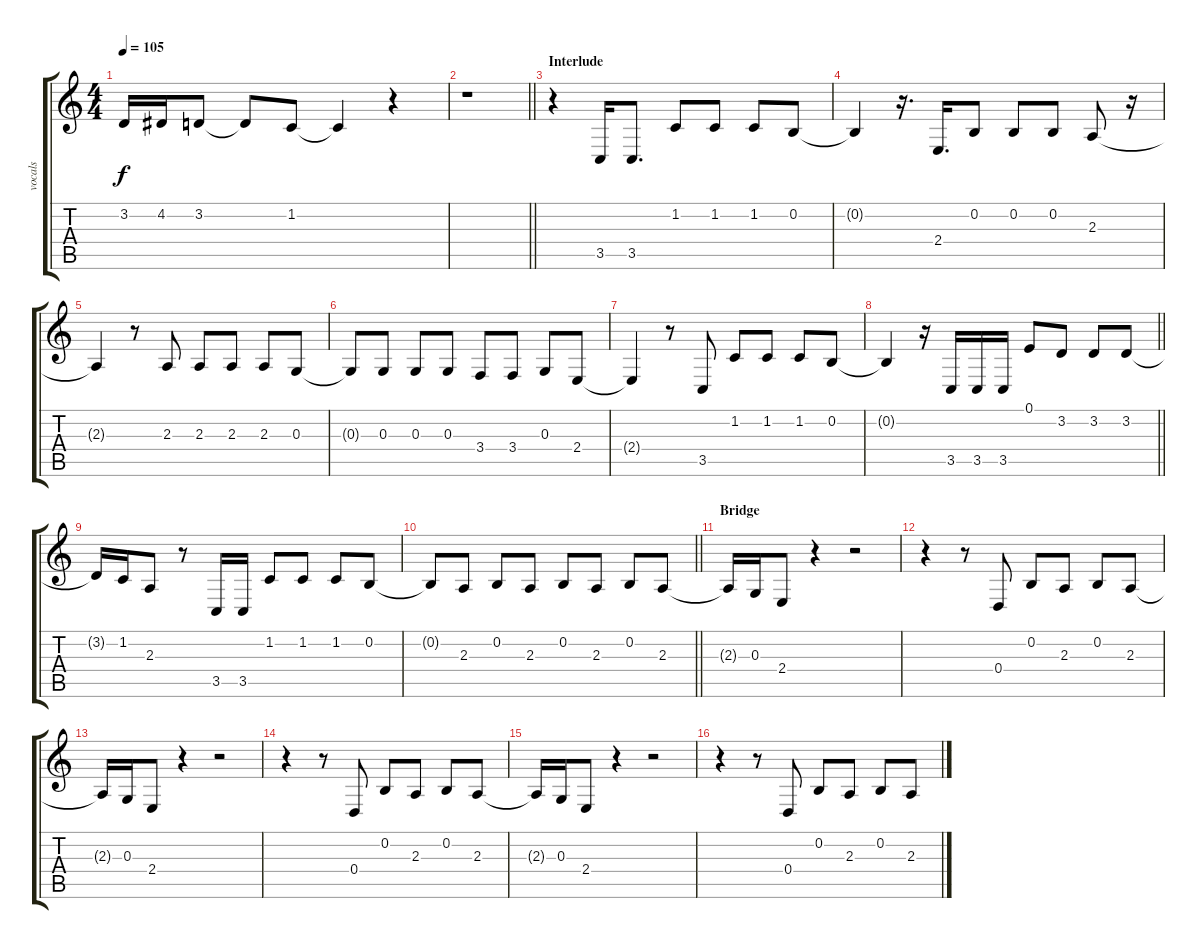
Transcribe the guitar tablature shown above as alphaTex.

\track ("vocals" "vocals") {instrument altosax}
\staff {score tabs}
\tuning (E4 B3 G3 D3 A2 E2) {hide}
\ts (4 4)
\tempo 105
\clef g2
\ks c
3.2{t}.16{dy f} 4.2.16 3.2.8 3.2{t}.8 1.2.8 1.2{t}.4 r.4 |
\barLineRight lightlight
r.1 |
\section ("" "Interlude")
r.4 3.5.16 3.5.8{d} 1.2.8 1.2.8 1.2.8 0.2.8 |
0.2{t}.4 r.16{d} 2.4.16{d} 0.2.8 0.2.8 0.2.8 2.3.8 r.16 |
2.3{t}.4 r.8 2.3.8 2.3.8 2.3.8 2.3.8 0.3.8 |
0.3{t}.8 0.3.8 0.3.8 0.3.8 3.4.8 3.4.8 0.3.8 2.4.8 |
2.4{t}.4 r.8 3.5.8 1.2.8 1.2.8 1.2.8 0.2.8 |
\barLineRight lightlight
0.2{t}.4 r.16 3.5.16 3.5.16 3.5.16 0.1.8 3.2.8 3.2.8 3.2.8 |
3.2{t}.16 1.2.16 2.3.8 r.8 3.5.16 3.5.16 1.2.8 1.2.8 1.2.8 0.2.8 |
\barLineRight lightlight
0.2{t}.8 2.3.8 0.2.8 2.3.8 0.2.8 2.3.8 0.2.8 2.3.8 |
\section ("" "Bridge")
2.3{t}.16 0.3.16 2.4.8 r.4 r.2 |
r.4 r.8 0.4.8 0.2.8 2.3.8 0.2.8 2.3.8 |
2.3{t}.16 0.3.16 2.4.8 r.4 r.2 |
r.4 r.8 0.4.8 0.2.8 2.3.8 0.2.8 2.3.8 |
2.3{t}.16 0.3.16 2.4.8 r.4 r.2 |
r.4 r.8 0.4.8 0.2.8 2.3.8 0.2.8 2.3.8
